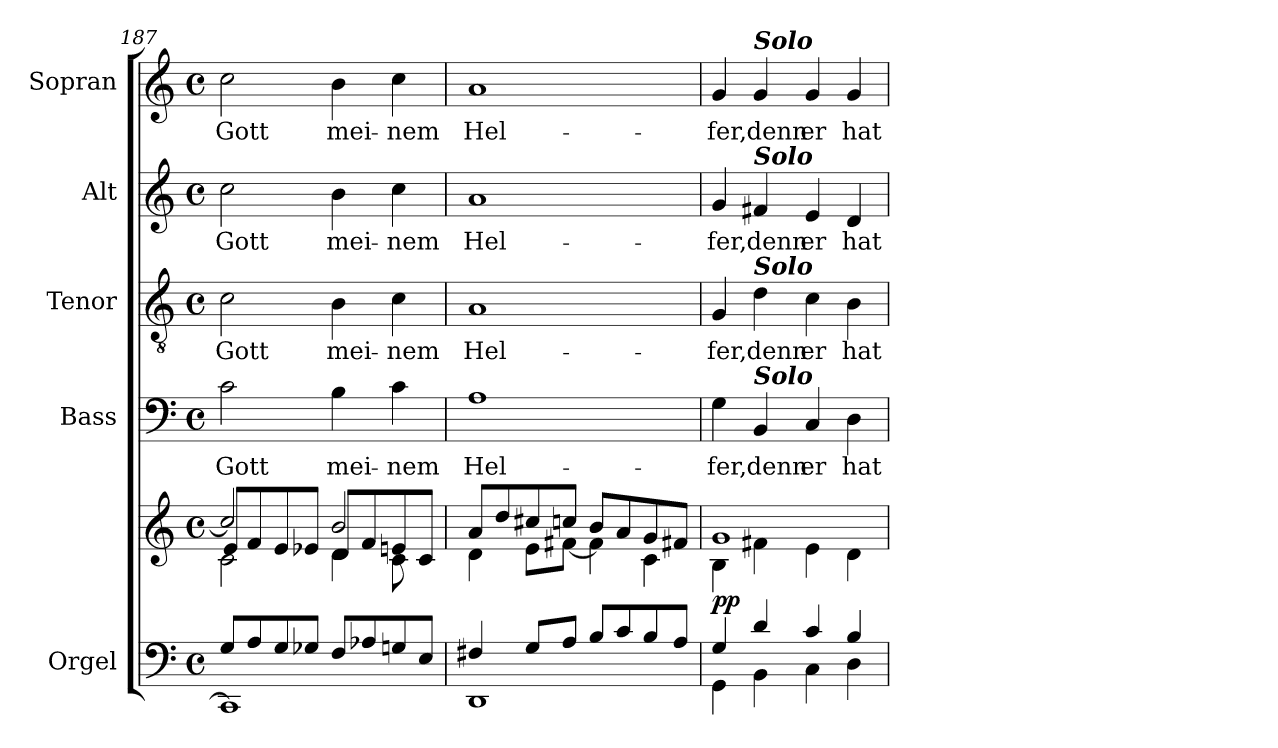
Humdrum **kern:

**kern	**kern	**dynam	**kern	**text	**kern	**text	**kern	**text	**kern	**text
*part5	*part5	*part5	*part4	*part4	*part3	*part3	*part2	*part2	*part1	*part1
*staff6	*staff5	*staff5/6	*staff4	*staff4	*staff3	*staff3	*staff2	*staff2	*staff1	*staff1
*I"Orgel	*	*	*I"Bass	*	*I"Tenor	*	*I"Alt	*	*I"Sopran	*
*I'Org.	*	*	*I'B	*	*I'T	*	*I'A	*	*I'S	*
*clefF4	*clefG2	*	*clefF4	*	*clefGv2	*	*clefG2	*	*clefG2	*
*k[]	*k[]	*	*k[]	*	*k[]	*	*k[]	*	*k[]	*
*C:	*C:	*	*C:	*	*C:	*	*C:	*	*C:	*
*M4/4	*M4/4	*	*M4/4	*	*M4/4	*	*M4/4	*	*M4/4	*
*met(c)	*met(c)	*	*met(c)	*	*met(c)	*	*met(c)	*	*met(c)	*
=187	=187	=187	=187	=187	=187	=187	=187	=187	=187	=187
*^	*^	*	*	*	*	*	*	*	*	*
*	*	*	*^	*	*	*	*	*	*	*	*	*
!	!	!	!	!	!	!	!LO:LY:b	!	!LO:LY:b	!	!LO:LY:b	!	!LO:LY:b
8G/L	1CC]	2cc/]	8e/L	2c\	.	2c\	Gott	2c\	Gott	2cc\	Gott	2cc\	Gott
8A/	.	.	8f/	.	.	.	.	.	.	.	.	.	.
8G/	.	.	8e/	.	.	.	.	.	.	.	.	.	.
8G-X/J	.	.	8e-X/J	.	.	.	.	.	.	.	.	.	.
!	!	!	!	!	!	!	!LO:LY:b	!	!LO:LY:b	!	!LO:LY:b	!	!LO:LY:b
8F/L	.	2b/	8d/L	4d\	.	4B\	mei-	4B\	mei-	4b\	mei-	4b\	mei-
8A-X/	.	.	8f/	.	.	.	.	.	.	.	.	.	.
!	!	!	!	!	!	!	!LO:LY:b	!	!LO:LY:b	!	!LO:LY:b	!	!LO:LY:b
8Gn/	.	.	8en/	8c\	.	4c\	-nem	4c\	-nem	4cc\	-nem	4cc\	-nem
8E/J	.	.	8c/J	8ryy	.	.	.	.	.	.	.	.	.
=188	=188	=188	=188	=188	=188	=188	=188	=188	=188	=188	=188	=188	=188
!	!	!	!	!	!	!	!LO:LY:b	!	!LO:LY:b	!	!LO:LY:b	!	!LO:LY:b
*	*	*	*v	*v	*	*	*	*	*	*	*	*	*
4F#X/	1DD	8a/L	4d\	.	1A	Hel-	1A	Hel-	1a	Hel-	1a	Hel-
.	.	8dd/	.	.	.	.	.	.	.	.	.	.
8G/L	.	8cc#X/	8e\L	.	.	.	.	.	.	.	.	.
8A/J	.	8ccn/J	[<8f#X\J	.	.	.	.	.	.	.	.	.
8B/L	.	8b/L	4f#\]	.	.	.	.	.	.	.	.	.
8c/	.	8a/	.	.	.	.	.	.	.	.	.	.
8B/	.	8g/	4c\	.	.	.	.	.	.	.	.	.
8A/J	.	8f#X/J	.	.	.	.	.	.	.	.	.	.
=189	=189	=189	=189	=189	=189	=189	=189	=189	=189	=189	=189	=189
!	!	!	!	!LO:DY:b	!	!LO:LY:b	!	!LO:LY:b	!	!LO:LY:b	!	!LO:LY:b
4G/	4GG\	1g	4B\	pp	4G\	-fer,	4G/	-fer,	4g/	-fer,	4g/	-fer,
!	!	!	!	!	!	!	!	!	!	!	!LO:TX:a:Bi:t=Solo	!
!	!	!	!	!	!	!	!	!	!LO:TX:a:Bi:t=Solo	!	!	!
!	!	!	!	!	!	!	!LO:TX:a:Bi:t=Solo	!	!	!	!	!
!	!	!	!	!	!LO:TX:a:Bi:t=Solo	!	!	!	!	!	!	!
!	!	!	!	!	!	!LO:LY:b	!	!LO:LY:b	!	!LO:LY:b	!	!LO:LY:b
4d/	4BB\	.	4f#X\	.	4BB/	denn	4d\	denn	4f#X/	denn	4g/	denn
!	!	!	!	!	!	!LO:LY:b	!	!LO:LY:b	!	!LO:LY:b	!	!LO:LY:b
4c/	4C\	.	4e\	.	4C/	er	4c\	er	4e/	er	4g/	er
!	!	!	!	!	!	!LO:LY:b	!	!LO:LY:b	!	!LO:LY:b	!	!LO:LY:b
4B/	4D\	.	4d\	.	4D\	hat	4B\	hat	4d/	hat	4g/	hat
*v	*v	*	*	*	*	*	*	*	*	*	*	*
*	*v	*v	*	*	*	*	*	*	*	*	*
=	=	=	=	=	=	=	=	=	=	=
*-	*-	*-	*-	*-	*-	*-	*-	*-	*-	*-
